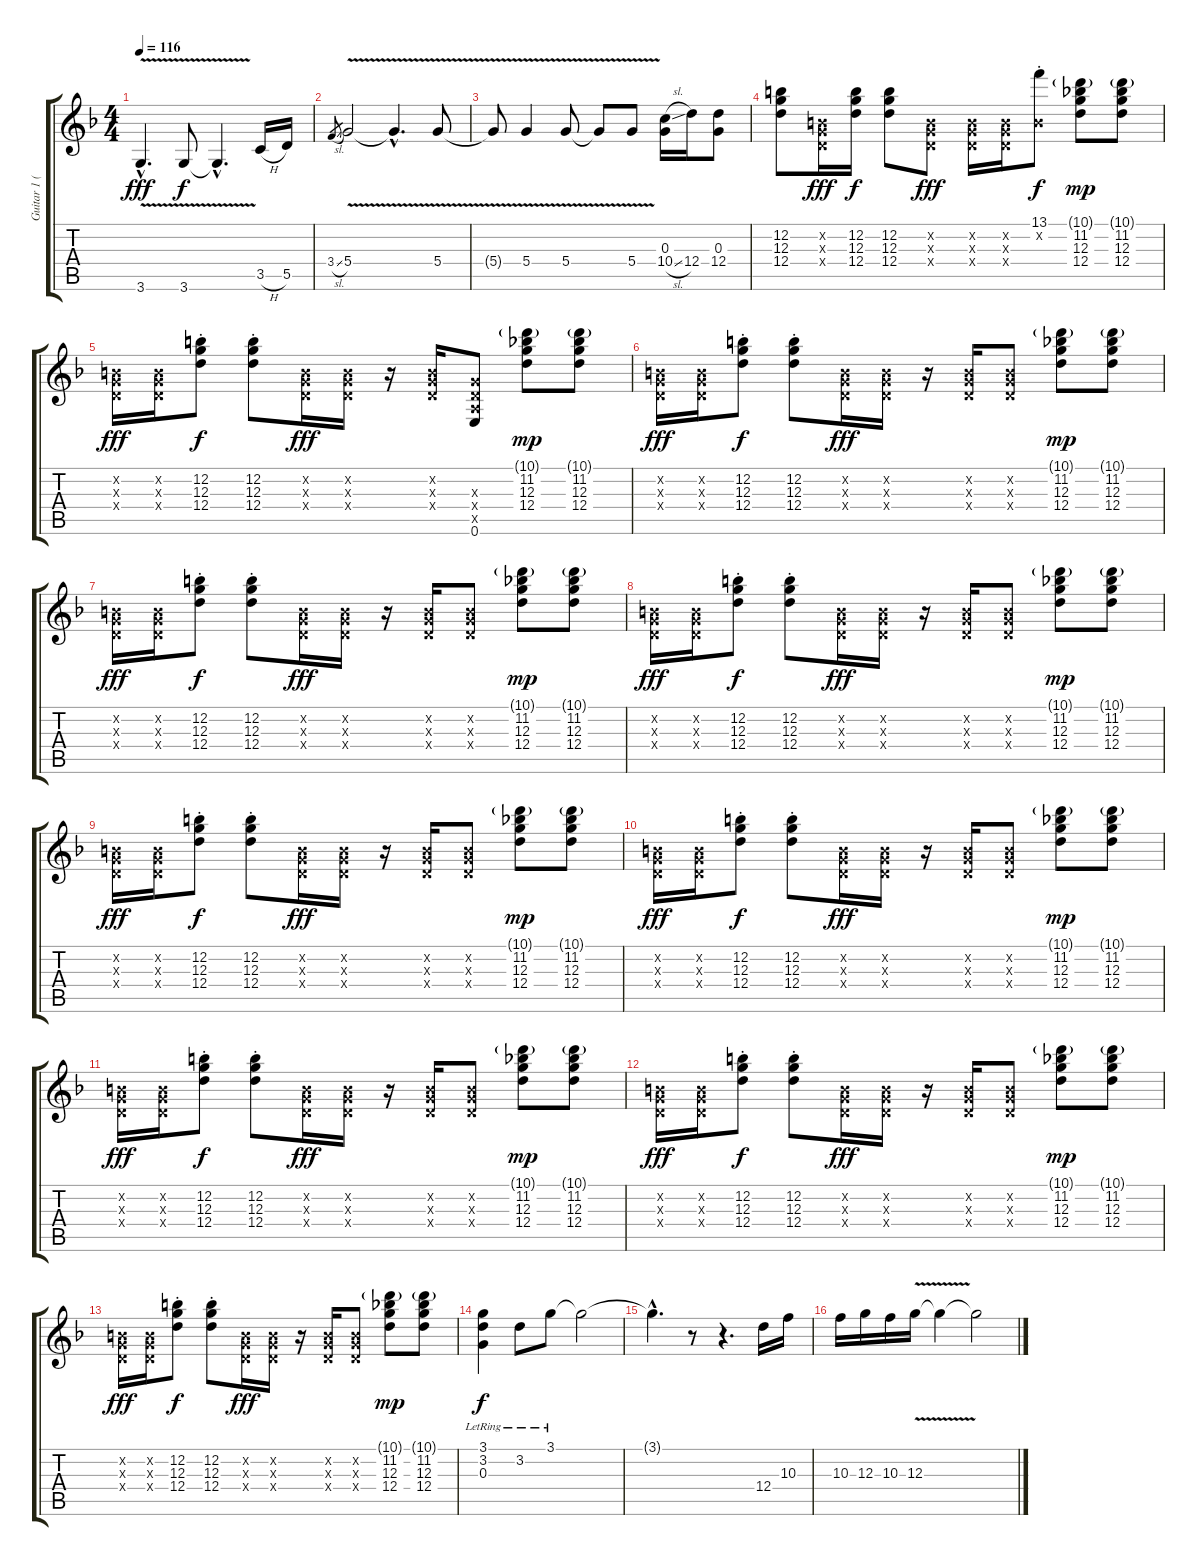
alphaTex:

\track ("Guitar 1 (Left Channel)" "Guitar 1 (") {instrument overdrivenguitar}
\staff {score tabs}
\tuning (E4 B3 G3 D3 A2 E2) {hide}
\ts (4 4)
\tempo 116
\clef g2
\ks f
3.6{v hac}.4{d dy fff} 3.6{v}.8{dy f} 3.6{hac t}.4{d} 3.5{h}.16 5.5.16 |
3.4{sl}.8{gr} 5.4{v}.2 5.4{hac t}.4{d} 5.4{v}.8 |
5.4{t}.8 5.4{v}.4 5.4{v}.8 5.4{t}.8 5.4{v}.8 (0.3 10.4{sl}).16 12.4.16 (0.3 12.4).8 |
(12.2 12.3 12.4).8 (0.2{x} 0.3{x} 0.4{x}).16{dy fff} (12.2 12.3 12.4).16{dy f} (12.2 12.3 12.4).8 (0.2{x} 0.3{x} 0.4{x}).8{dy fff} (0.2{x} 0.3{x} 0.4{x}).16 (0.2{x} 0.3{x} 0.4{x}).16 (13.1{st} 0.2{x}).8{dy f} (10.1{g} 11.2 12.3 12.4).8{dy mp} (10.1{g} 11.2 12.3 12.4).8 |
(0.2{x} 0.3{x} 0.4{x}).16{dy fff} (0.2{x} 0.3{x} 0.4{x}).16 (12.2{st} 12.3{st} 12.4{st}).8{dy f} (12.2{st} 12.3{st} 12.4{st}).8 (0.2{x} 0.3{x} 0.4{x}).16{dy fff} (0.2{x} 0.3{x} 0.4{x}).16 r.16 (0.2{x} 0.3{x} 0.4{x}).16 (0.3{x} 0.4{x} 0.5{x} 0.6).8 (10.1{g} 11.2 12.3 12.4).8{dy mp} (10.1{g} 11.2 12.3 12.4).8 |
(0.2{x} 0.3{x} 0.4{x}).16{dy fff} (0.2{x} 0.3{x} 0.4{x}).16 (12.2{st} 12.3{st} 12.4{st}).8{dy f} (12.2{st} 12.3{st} 12.4{st}).8 (0.2{x} 0.3{x} 0.4{x}).16{dy fff} (0.2{x} 0.3{x} 0.4{x}).16 r.16 (0.2{x} 0.3{x} 0.4{x}).16 (0.2{x} 0.3{x} 0.4{x}).8 (10.1{g} 11.2 12.3 12.4).8{dy mp} (10.1{g} 11.2 12.3 12.4).8 |
(0.2{x} 0.3{x} 0.4{x}).16{dy fff} (0.2{x} 0.3{x} 0.4{x}).16 (12.2{st} 12.3{st} 12.4{st}).8{dy f} (12.2{st} 12.3{st} 12.4{st}).8 (0.2{x} 0.3{x} 0.4{x}).16{dy fff} (0.2{x} 0.3{x} 0.4{x}).16 r.16 (0.2{x} 0.3{x} 0.4{x}).16 (0.2{x} 0.3{x} 0.4{x}).8 (10.1{g} 11.2 12.3 12.4).8{dy mp} (10.1{g} 11.2 12.3 12.4).8 |
(0.2{x} 0.3{x} 0.4{x}).16{dy fff} (0.2{x} 0.3{x} 0.4{x}).16 (12.2{st} 12.3{st} 12.4{st}).8{dy f} (12.2{st} 12.3{st} 12.4{st}).8 (0.2{x} 0.3{x} 0.4{x}).16{dy fff} (0.2{x} 0.3{x} 0.4{x}).16 r.16 (0.2{x} 0.3{x} 0.4{x}).16 (0.2{x} 0.3{x} 0.4{x}).8 (10.1{g} 11.2 12.3 12.4).8{dy mp} (10.1{g} 11.2 12.3 12.4).8 |
(0.2{x} 0.3{x} 0.4{x}).16{dy fff} (0.2{x} 0.3{x} 0.4{x}).16 (12.2{st} 12.3{st} 12.4{st}).8{dy f} (12.2{st} 12.3{st} 12.4{st}).8 (0.2{x} 0.3{x} 0.4{x}).16{dy fff} (0.2{x} 0.3{x} 0.4{x}).16 r.16 (0.2{x} 0.3{x} 0.4{x}).16 (0.2{x} 0.3{x} 0.4{x}).8 (10.1{g} 11.2 12.3 12.4).8{dy mp} (10.1{g} 11.2 12.3 12.4).8 |
(0.2{x} 0.3{x} 0.4{x}).16{dy fff} (0.2{x} 0.3{x} 0.4{x}).16 (12.2{st} 12.3{st} 12.4{st}).8{dy f} (12.2{st} 12.3{st} 12.4{st}).8 (0.2{x} 0.3{x} 0.4{x}).16{dy fff} (0.2{x} 0.3{x} 0.4{x}).16 r.16 (0.2{x} 0.3{x} 0.4{x}).16 (0.2{x} 0.3{x} 0.4{x}).8 (10.1{g} 11.2 12.3 12.4).8{dy mp} (10.1{g} 11.2 12.3 12.4).8 |
(0.2{x} 0.3{x} 0.4{x}).16{dy fff} (0.2{x} 0.3{x} 0.4{x}).16 (12.2{st} 12.3{st} 12.4{st}).8{dy f} (12.2{st} 12.3{st} 12.4{st}).8 (0.2{x} 0.3{x} 0.4{x}).16{dy fff} (0.2{x} 0.3{x} 0.4{x}).16 r.16 (0.2{x} 0.3{x} 0.4{x}).16 (0.2{x} 0.3{x} 0.4{x}).8 (10.1{g} 11.2 12.3 12.4).8{dy mp} (10.1{g} 11.2 12.3 12.4).8 |
(0.2{x} 0.3{x} 0.4{x}).16{dy fff} (0.2{x} 0.3{x} 0.4{x}).16 (12.2{st} 12.3{st} 12.4{st}).8{dy f} (12.2{st} 12.3{st} 12.4{st}).8 (0.2{x} 0.3{x} 0.4{x}).16{dy fff} (0.2{x} 0.3{x} 0.4{x}).16 r.16 (0.2{x} 0.3{x} 0.4{x}).16 (0.2{x} 0.3{x} 0.4{x}).8 (10.1{g} 11.2 12.3 12.4).8{dy mp} (10.1{g} 11.2 12.3 12.4).8 |
(0.2{x} 0.3{x} 0.4{x}).16{dy fff} (0.2{x} 0.3{x} 0.4{x}).16 (12.2{st} 12.3{st} 12.4{st}).8{dy f} (12.2{st} 12.3{st} 12.4{st}).8 (0.2{x} 0.3{x} 0.4{x}).16{dy fff} (0.2{x} 0.3{x} 0.4{x}).16 r.16 (0.2{x} 0.3{x} 0.4{x}).16 (0.2{x} 0.3{x} 0.4{x}).8 (10.1{g} 11.2 12.3 12.4).8{dy mp} (10.1{g} 11.2 12.3 12.4).8 |
(3.1{lr} 3.2{lr} 0.3{lr}).4{dy f} 3.2{lr}.8 3.1{lr}.8 3.1{t}.2 |
3.1{hac t}.4{d} r.8 r.4{d} 12.4.16 10.3.16 |
10.3.16 12.3.16 10.3.16 12.3{v}.16 12.3{t}.4 12.3{t}.2
